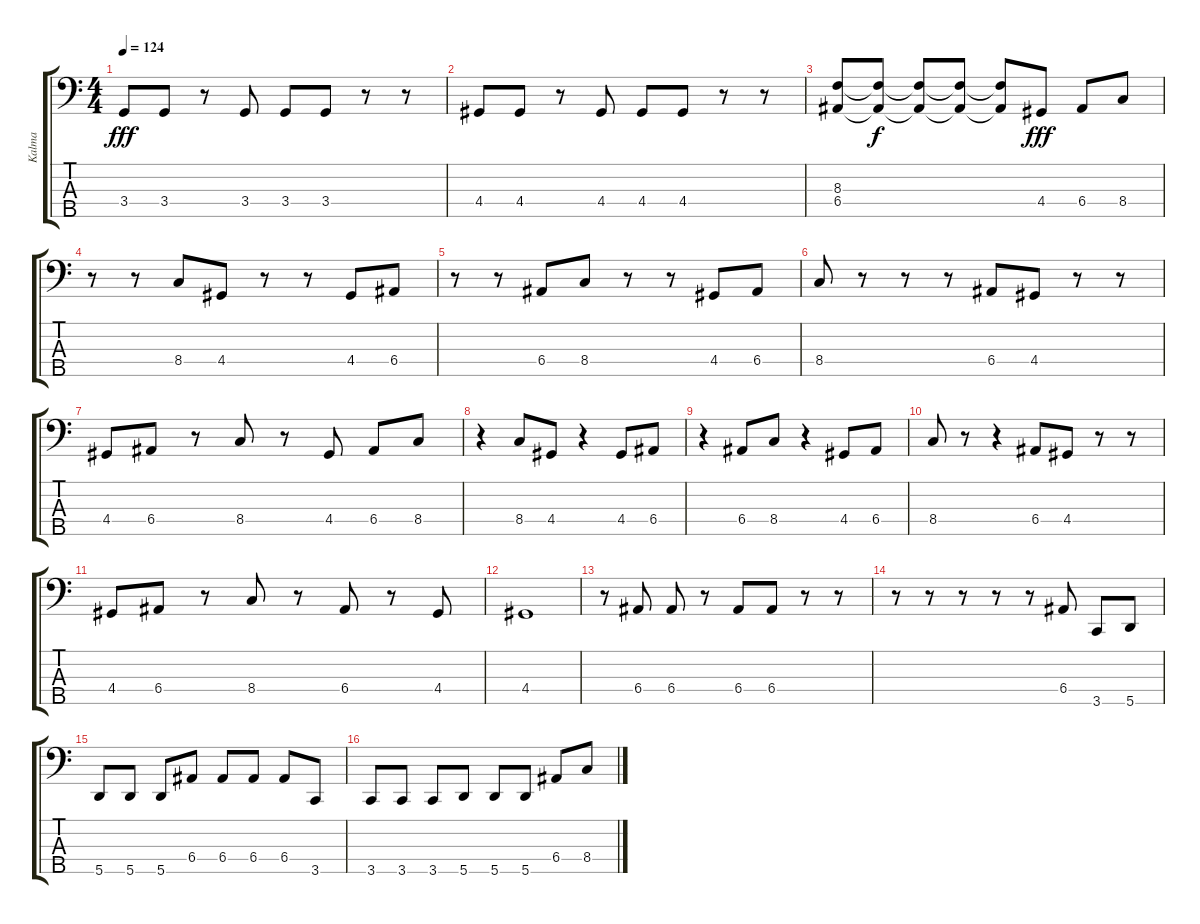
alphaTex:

\track ("Kalma" "Kalma") {instrument electricbassfinger}
\staff {score tabs}
\tuning (G2 D2 A1 E1 A0) {hide}
\ts (4 4)
\tempo 124
\clef f4
\ks c
3.4.8{dy fff} 3.4.8 r.8 3.4.8 3.4.8 3.4.8 r.8 r.8 |
4.4.8 4.4.8 r.8 4.4.8 4.4.8 4.4.8 r.8 r.8 |
(8.3 6.4).8 (8.3{t} 6.4{t}).8{dy f} (8.3{t} 6.4{t}).8 (8.3{t} 6.4{t}).8 (8.3{t} 6.4{t}).8 4.4.8{dy fff} 6.4.8 8.4.8 |
r.8 r.8 8.4.8{instrument electricbassfinger} 4.4.8 r.8 r.8 4.4.8 6.4.8 |
r.8 r.8 6.4.8 8.4.8 r.8 r.8 4.4.8 6.4.8 |
8.4.8 r.8 r.8 r.8 6.4.8 4.4.8 r.8 r.8 |
4.4.8 6.4.8 r.8 8.4.8 r.8 4.4.8 6.4.8 8.4.8 |
r.4 8.4.8 4.4.8 r.4 4.4.8 6.4.8 |
r.4 6.4.8 8.4.8 r.4 4.4.8 6.4.8 |
8.4.8 r.8 r.4 6.4.8 4.4.8 r.8 r.8 |
4.4.8 6.4.8 r.8 8.4.8 r.8 6.4.8 r.8 4.4.8 |
4.4.1 |
r.8 6.4.8 6.4.8 r.8 6.4.8 6.4.8 r.8 r.8 |
r.8 r.8 r.8 r.8 r.8 6.4.8 3.5.8 5.5.8 |
5.5.8 5.5.8 5.5.8 6.4.8 6.4.8 6.4.8 6.4.8 3.5.8 |
3.5.8 3.5.8 3.5.8 5.5.8 5.5.8 5.5.8 6.4.8 8.4.8
